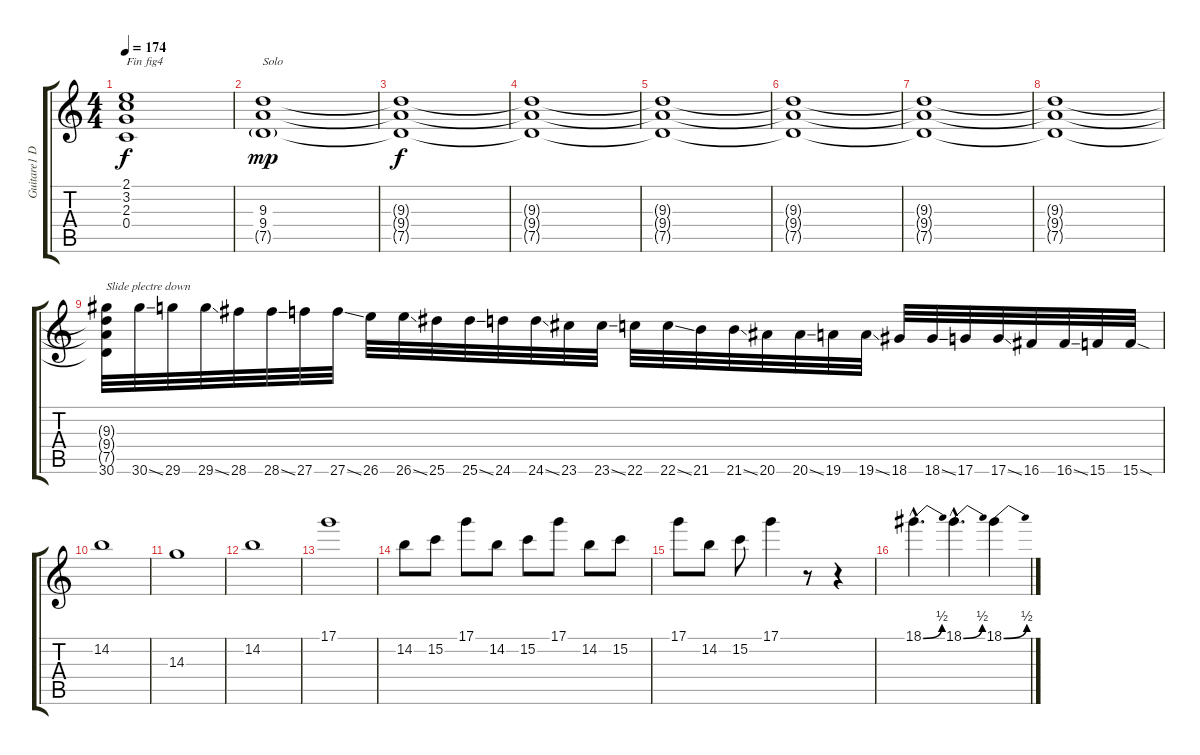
\track ("Guitare1 D" "Guitare1 D") {instrument overdrivenguitar}
\staff {score tabs}
\tuning (D4 A3 F3 C3 G2 D2) {hide}
\ts (4 4)
\tempo 174
\clef g2
\ks c
(2.1{t} 3.2{t} 2.3{t} 0.4{t}).1{txt "Fin fig4" dy f} |
(9.3 9.4 7.5{g}).1{txt "Solo" dy mp} |
(9.3{t} 9.4{t} 7.5{t}).1{dy f} |
(9.3{t} 9.4{t} 7.5{t}).1 |
(9.3{t} 9.4{t} 7.5{t}).1 |
(9.3{t} 9.4{t} 7.5{t}).1 |
(9.3{t} 9.4{t} 7.5{t}).1 |
(9.3{t} 9.4{t} 7.5{t}).1 |
(9.3{t} 9.4{t} 7.5{t} 30.6).32{txt "Slide plectre down" instrument guitarfretnoise} 30.6{ss}.32 29.6.32 29.6{ss}.32 28.6.32 28.6{ss}.32 27.6.32 27.6{ss}.32 26.6.32 26.6{ss}.32 25.6.32 25.6{ss}.32 24.6.32 24.6{ss}.32 23.6.32 23.6{ss}.32 22.6.32 22.6{ss}.32 21.6.32 21.6{ss}.32 20.6.32 20.6{ss}.32 19.6.32 19.6{ss}.32 18.6.32 18.6{ss}.32 17.6.32 17.6{ss}.32 16.6.32 16.6{ss}.32 15.6.32 15.6{sod}.32 |
14.2.1{instrument overdrivenguitar} |
14.3.1 |
14.2.1 |
17.1.1 |
14.2.8 15.2.8 17.1.8 14.2.8 15.2.8 17.1.8 14.2.8 15.2.8 |
17.1.8 14.2.8 15.2.8 17.1.4 r.8 r.4 |
18.1{be (bend 0 0 60 2) hac}.4{d} 18.1{be (bend 0 0 60 2) hac}.4{d} 18.1{be (bend 0 0 60 2)}.4
